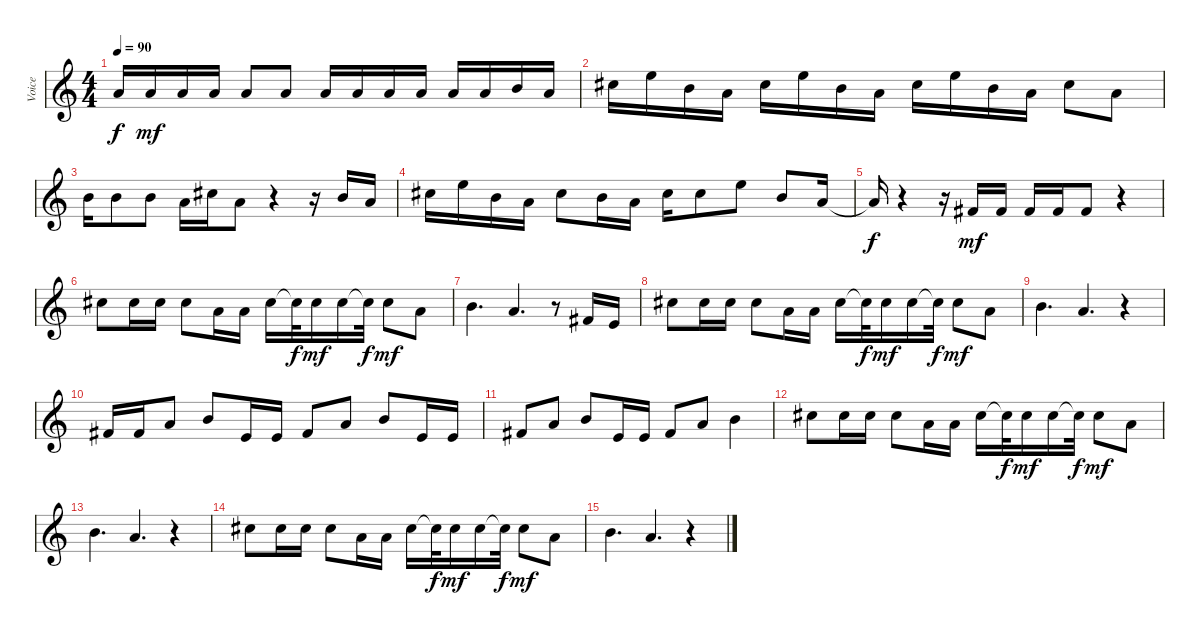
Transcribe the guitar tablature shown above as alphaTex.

\track ("Voice" "Voice") {instrument lead2sawtooth}
\staff {score}
\tuning (E4 B3 G3 D3 A2 E2) {hide}
\ts (4 4)
\tempo 90
\clef g2
\ks c
19.4{t}.16{dy f} 19.4.16{dy mf} 19.4.16 19.4.16 19.4.8 19.4.8 19.4.16 19.4.16 19.4.16 19.4.16 19.4.16 19.4.16 16.3.16 14.3.16 |
14.2.16 12.1.16 12.2.16 10.2.16 9.1.16 12.1.16 12.2.16 10.2.16 9.1.16 12.1.16 12.2.16 10.2.16 9.1.8 10.2.8 |
7.1.16 7.1.8 7.1.8 5.1.16 9.1.16 5.1.8 r.4 r.16 7.1.16 5.1.16 |
9.1.16 12.1.16 12.2.16 10.2.16 9.1.8 7.1.16 5.1.16 9.1.16 9.1.8 12.1.8 12.2.8 10.2.16 |
10.2{t}.16{dy f} r.4 r.16 11.3.16{dy mf} 11.3.16 11.3.16 11.3.16 11.3.8 r.4 |
9.1.8 9.1.16 9.1.16 9.1.8 10.2.16 10.2.16 9.1.16 9.1{t}.32{dy f} 9.1.16{dy mf} 9.1.16 9.1{t}.32{dy f} 9.1.8{dy mf} 10.2.8 |
7.1.4{d} 5.1.4{d} r.8 7.2.16 5.2.16 |
9.1.8 9.1.16 9.1.16 9.1.8 10.2.16 10.2.16 9.1.16 9.1{t}.32{dy f} 9.1.16{dy mf} 9.1.16 9.1{t}.32{dy f} 9.1.8{dy mf} 10.2.8 |
7.1.4{d} 5.1.4{d} r.4 |
7.2.16 7.2.16 5.1.8 7.1.8 5.2.16 5.2.16 2.1.8 5.1.8 7.1.8 0.1.16 0.1.16 |
2.1.8 5.1.8 7.1.8 0.1.16 0.1.16 2.1.8 5.1.8 7.1.4 |
9.1.8 9.1.16 9.1.16 9.1.8 10.2.16 10.2.16 9.1.16 9.1{t}.32{dy f} 9.1.16{dy mf} 9.1.16 9.1{t}.32{dy f} 9.1.8{dy mf} 10.2.8 |
7.1.4{d} 5.1.4{d} r.4 |
9.1.8 9.1.16 9.1.16 9.1.8 10.2.16 10.2.16 9.1.16 9.1{t}.32{dy f} 9.1.16{dy mf} 9.1.16 9.1{t}.32{dy f} 9.1.8{dy mf} 10.2.8 |
7.1.4{d} 5.1.4{d} r.4
